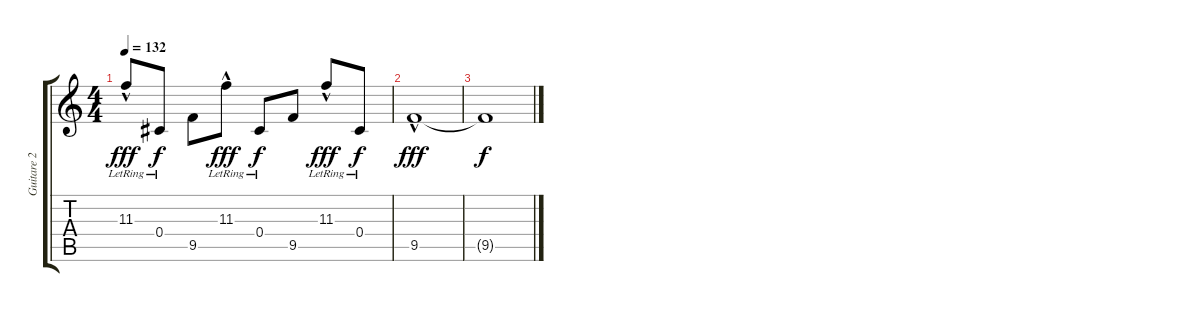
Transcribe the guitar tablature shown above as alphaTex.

\track ("Guitare 2" "Guitare 2") {instrument electricguitarclean}
\staff {score tabs}
\tuning (Eb4 Bb3 Gb3 Db3 Ab2 Eb2) {hide}
\ts (4 4)
\tempo 132
\clef g2
\ks c
11.3{hac lr}.8{dy fff} 0.4{lr}.8{dy f} 9.5.8 11.3{hac lr}.8{dy fff} 0.4{lr}.8{dy f} 9.5.8 11.3{hac lr}.8{dy fff} 0.4{lr}.8{dy f} |
9.5{hac}.1{dy fff} |
9.5{t}.1{dy f}
